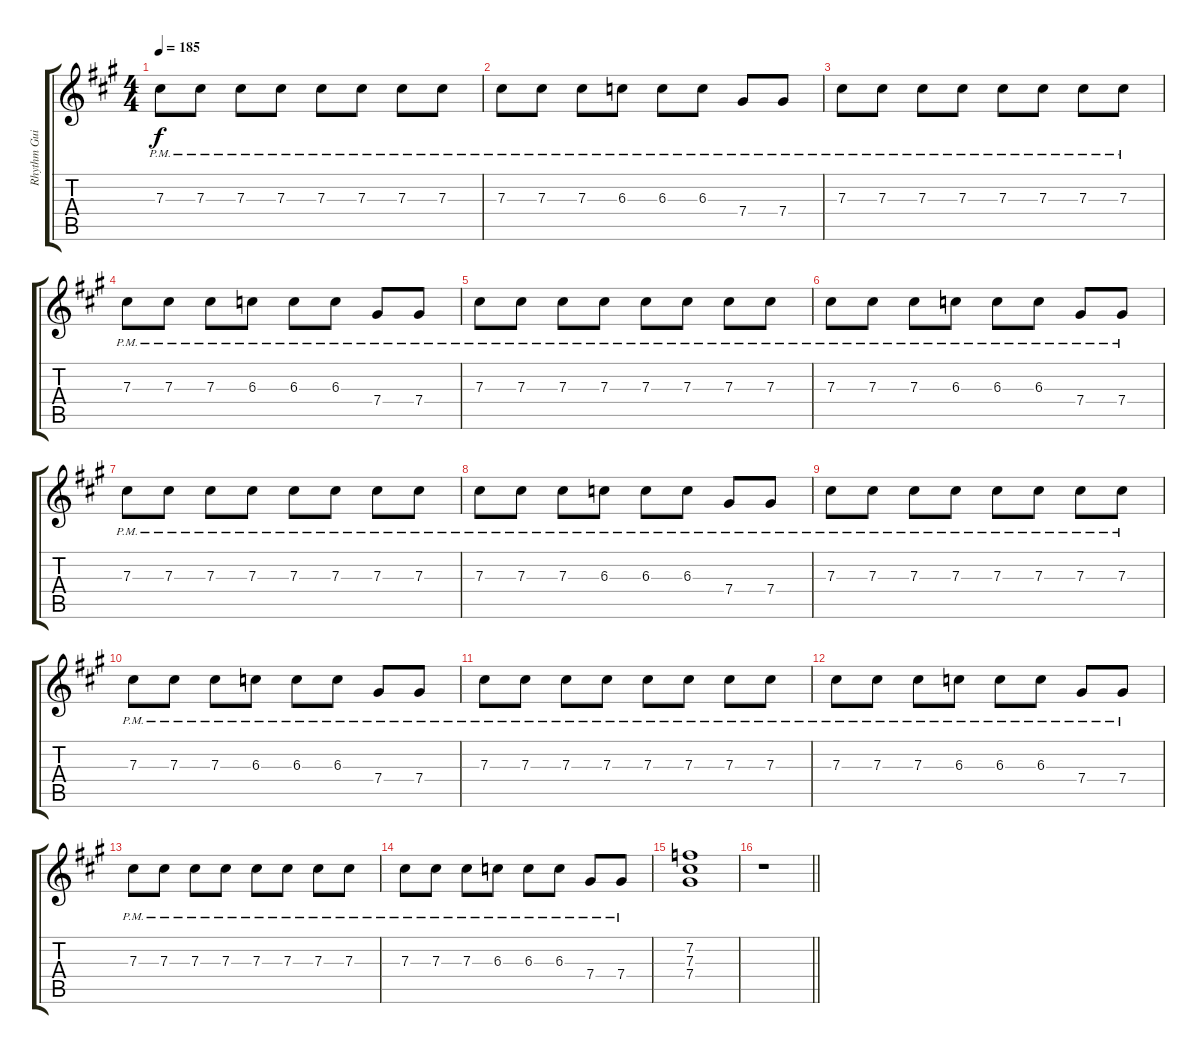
\track ("Rhythm Guitar" "Rhythm Gui") {instrument overdrivenguitar}
\staff {score tabs}
\tuning (Eb4 Bb3 Gb3 Db3 Ab2 Db2) {hide}
\ts (4 4)
\tempo 185
\clef g2
\ks f#minor
7.3{pm}.8{dy f} 7.3{pm}.8 7.3{pm}.8 7.3{pm}.8 7.3{pm}.8 7.3{pm}.8 7.3{pm}.8 7.3{pm}.8 |
7.3{pm}.8 7.3{pm}.8 7.3{pm}.8 6.3{pm}.8 6.3{pm}.8 6.3{pm}.8 7.4{pm}.8 7.4{pm}.8 |
7.3{pm}.8 7.3{pm}.8 7.3{pm}.8 7.3{pm}.8 7.3{pm}.8 7.3{pm}.8 7.3{pm}.8 7.3{pm}.8 |
7.3{pm}.8 7.3{pm}.8 7.3{pm}.8 6.3{pm}.8 6.3{pm}.8 6.3{pm}.8 7.4{pm}.8 7.4{pm}.8 |
7.3{pm}.8 7.3{pm}.8 7.3{pm}.8 7.3{pm}.8 7.3{pm}.8 7.3{pm}.8 7.3{pm}.8 7.3{pm}.8 |
7.3{pm}.8 7.3{pm}.8 7.3{pm}.8 6.3{pm}.8 6.3{pm}.8 6.3{pm}.8 7.4{pm}.8 7.4{pm}.8 |
7.3{pm}.8 7.3{pm}.8 7.3{pm}.8 7.3{pm}.8 7.3{pm}.8 7.3{pm}.8 7.3{pm}.8 7.3{pm}.8 |
7.3{pm}.8 7.3{pm}.8 7.3{pm}.8 6.3{pm}.8 6.3{pm}.8 6.3{pm}.8 7.4{pm}.8 7.4{pm}.8 |
7.3{pm}.8 7.3{pm}.8 7.3{pm}.8 7.3{pm}.8 7.3{pm}.8 7.3{pm}.8 7.3{pm}.8 7.3{pm}.8 |
7.3{pm}.8 7.3{pm}.8 7.3{pm}.8 6.3{pm}.8 6.3{pm}.8 6.3{pm}.8 7.4{pm}.8 7.4{pm}.8 |
7.3{pm}.8 7.3{pm}.8 7.3{pm}.8 7.3{pm}.8 7.3{pm}.8 7.3{pm}.8 7.3{pm}.8 7.3{pm}.8 |
7.3{pm}.8 7.3{pm}.8 7.3{pm}.8 6.3{pm}.8 6.3{pm}.8 6.3{pm}.8 7.4{pm}.8 7.4{pm}.8 |
7.3{pm}.8 7.3{pm}.8 7.3{pm}.8 7.3{pm}.8 7.3{pm}.8 7.3{pm}.8 7.3{pm}.8 7.3{pm}.8 |
7.3{pm}.8 7.3{pm}.8 7.3{pm}.8 6.3{pm}.8 6.3{pm}.8 6.3{pm}.8 7.4{pm}.8 7.4{pm}.8 |
(7.2 7.3 7.4).1 |
\barLineRight lightlight
r.1
